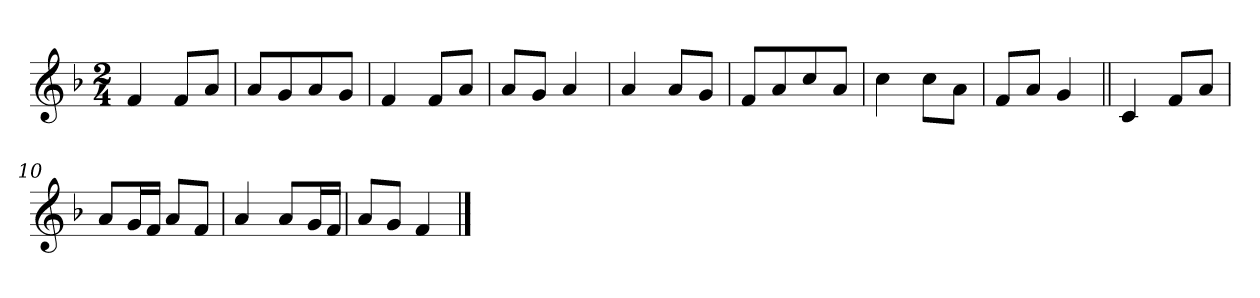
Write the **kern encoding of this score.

**kern
*part1
*staff1
*clefG2
*k[b-]
*M2/4
*MM54
=1
4f/
8f/L
8a/J
=2
8a/L
8g/
8a/
8g/J
=3
4f/
8f/L
8a/J
=4
8a/L
8g/J
4a/
=5
4a/
8a/L
8g/J
=6
8f/L
8a/
8cc/
8a/J
=7
4cc\
8cc\L
8a\J
=8
8f/L
8a/J
4g/
=9||
4c/
8f/L
8a/J
=10
8a/L
16g/L
16f/JJ
8a/L
8f/J
=11
4a/
8a/L
16g/L
16f/JJ
=12
8a/L
8g/J
4f/
==
*-
